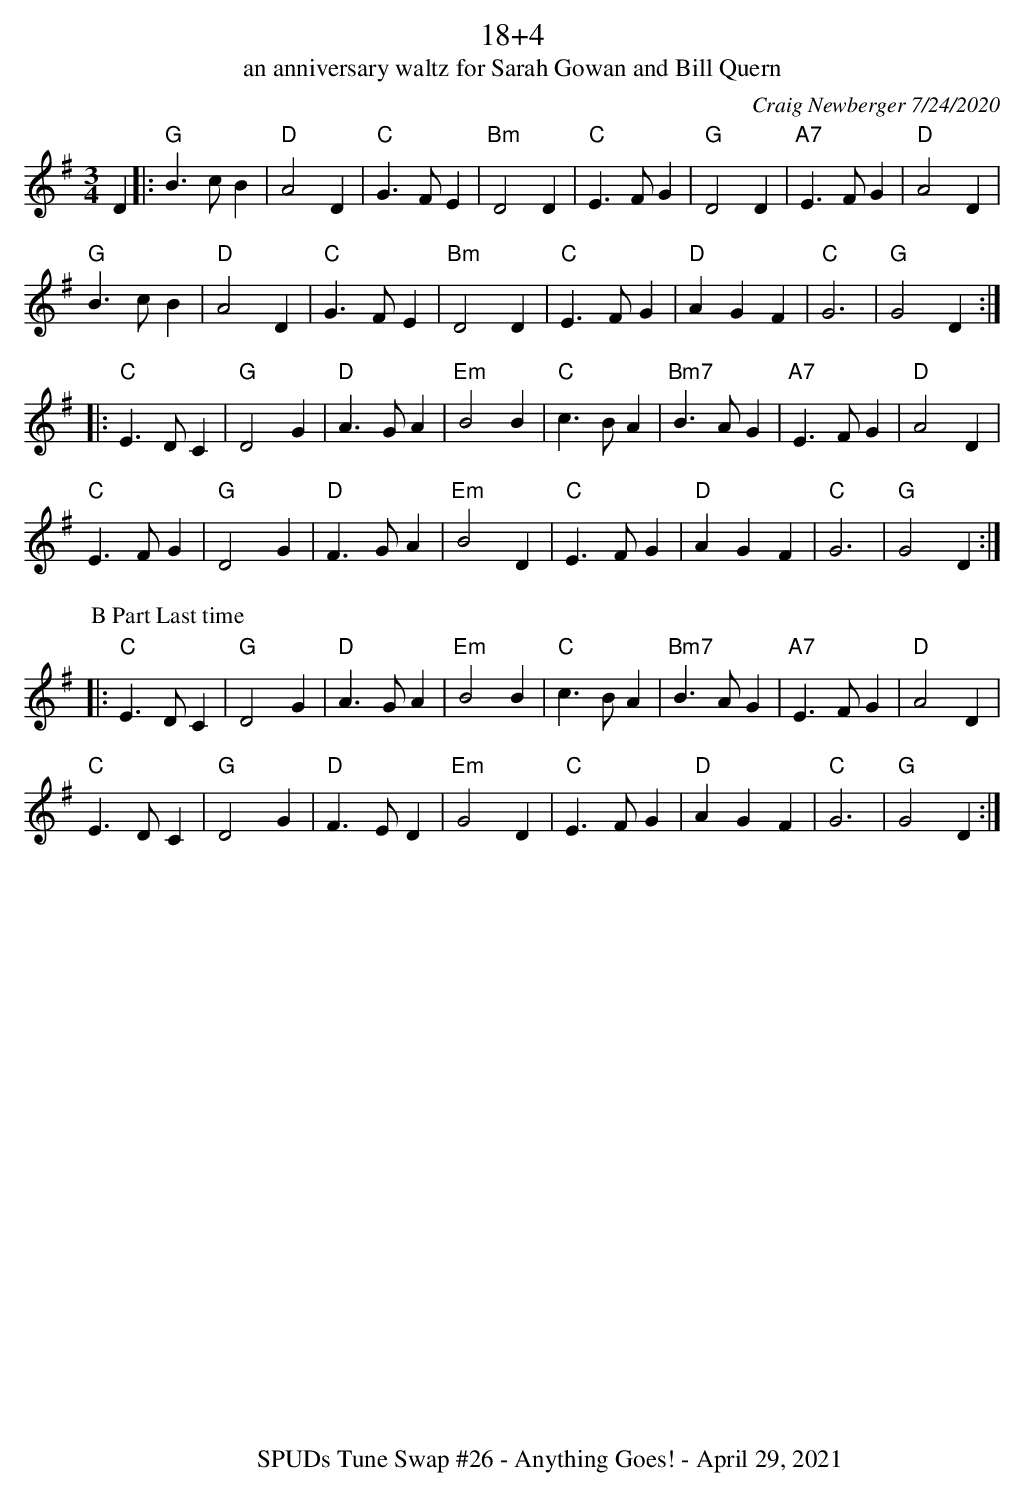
X:1
T:18+4
T:an anniversary waltz for Sarah Gowan and Bill Quern
C:Craig Newberger 7/24/2020
M:3/4
L:1/8
K:G
D2|:"G"B3cB2|"D"A4D2|"C"G3FE2|"Bm"D4D2|"C"E3FG2|"G"D4D2|"A7"E3FG2|"D"A4D2|
"G"B3cB2|"D"A4D2|"C"G3FE2|"Bm"D4D2|"C"E3FG2|"D"A2G2F2|"C"G6|"G"G4D2:|
|:"C"E3DC2|"G"D4G2|"D"A3GA2|"Em"B4B2|"C"c3BA2|"Bm7"B3AG2|"A7"E3FG2|"D"A4D2|
"C"E3FG2|"G"D4G2|"D"F3GA2|"Em"B4D2|"C"E3FG2|"D"A2G2F2|"C"G6|"G"G4D2:|
P:B Part Last time
|:"C"E3DC2|"G"D4G2|"D"A3GA2|"Em"B4B2|"C"c3BA2|"Bm7"B3AG2|"A7"E3FG2|"D"A4D2|
"C"E3DC2|"G"D4G2|"D"F3ED2|"Em"G4D2|"C"E3FG2|"D"A2G2F2|"C"G6|"G"G4D2:|
